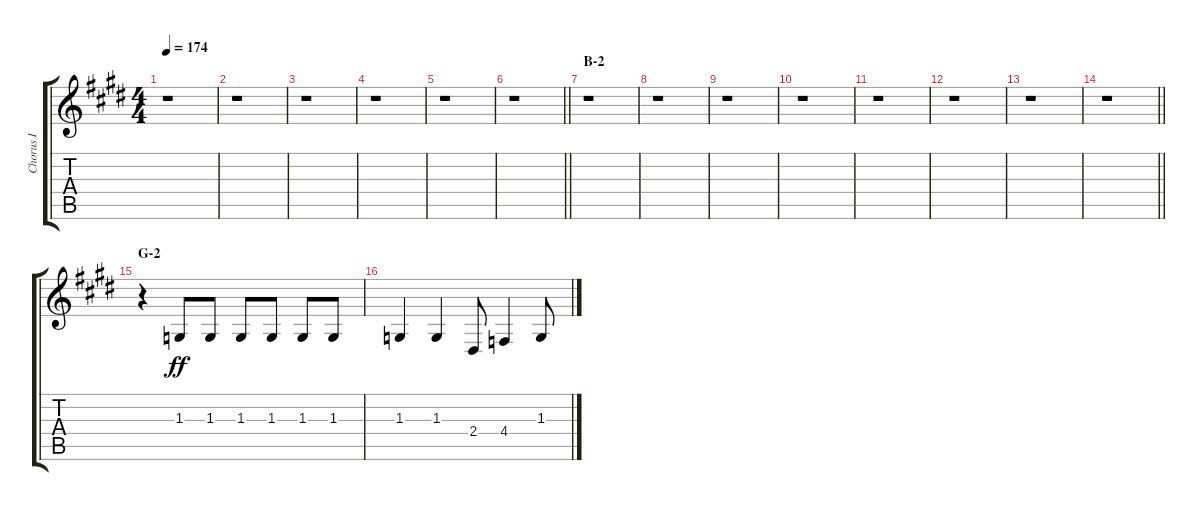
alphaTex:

\track ("Chorus I" "Chorus I") {instrument voiceoohs}
\staff {score tabs}
\tuning (Eb4 Bb3 Gb3 Db3 Ab2 Eb2) {hide}
\ts (4 4)
\tempo 174
\clef g2
\ks e
r.1{dy ff} |
r.1 |
r.1 |
r.1 |
r.1 |
\barLineRight lightlight
r.1 |
\section ("" "B-2")
r.1 |
r.1 |
r.1 |
r.1 |
r.1 |
r.1 |
r.1 |
\barLineRight lightlight
r.1 |
\section ("" "G-2")
r.4 1.3.8 1.3.8 1.3.8 1.3.8 1.3.8 1.3.8 |
1.3.4 1.3.4 2.4.8 4.4.4 1.3.8
